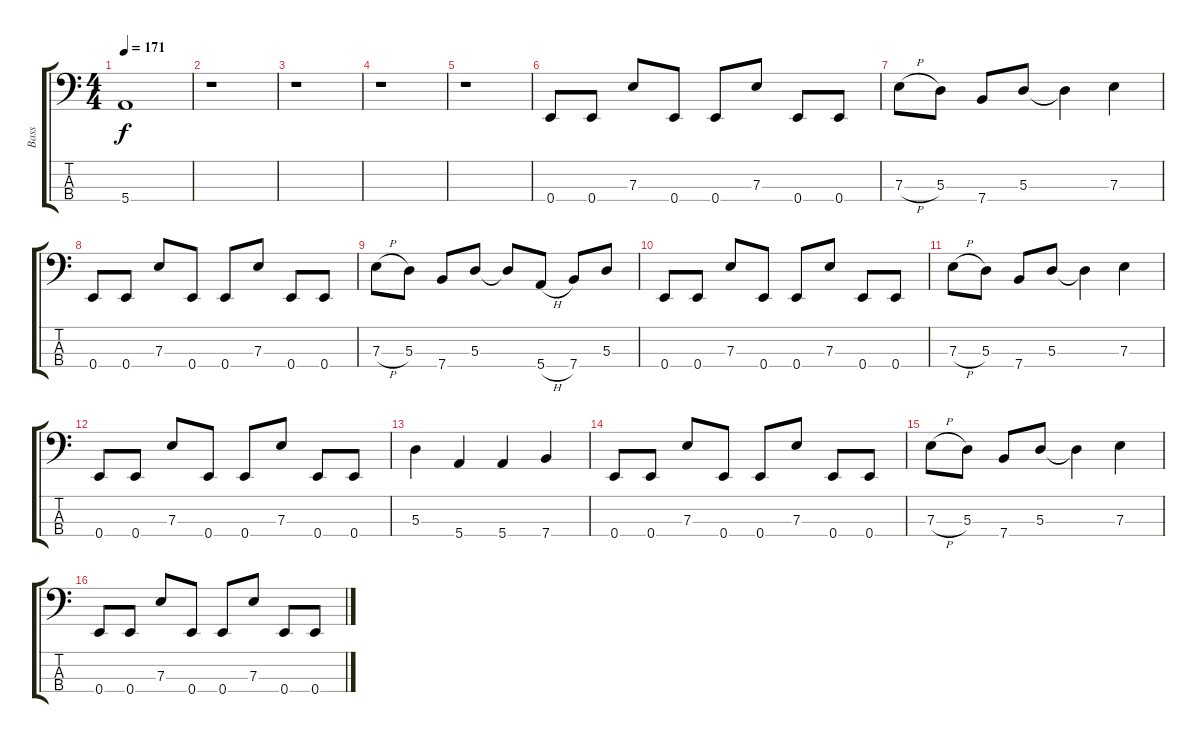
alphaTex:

\track ("Bass" "Bass") {instrument electricbasspick}
\staff {score tabs}
\tuning (G2 D2 A1 E1) {hide}
\ts (4 4)
\tempo 171
\clef f4
\ks c
5.4{t}.1{dy f} |
r.1 |
r.1 |
r.1 |
r.1 |
0.4.8 0.4.8 7.3.8 0.4.8 0.4.8 7.3.8 0.4.8 0.4.8 |
7.3{h}.8 5.3.8 7.4.8 5.3.8 5.3{t}.4 7.3.4 |
0.4.8 0.4.8 7.3.8 0.4.8 0.4.8 7.3.8 0.4.8 0.4.8 |
7.3{h}.8 5.3.8 7.4.8 5.3.8 5.3{t}.8 5.4{h}.8 7.4.8 5.3.8 |
0.4.8 0.4.8 7.3.8 0.4.8 0.4.8 7.3.8 0.4.8 0.4.8 |
7.3{h}.8 5.3.8 7.4.8 5.3.8 5.3{t}.4 7.3.4 |
0.4.8 0.4.8 7.3.8 0.4.8 0.4.8 7.3.8 0.4.8 0.4.8 |
5.3.4 5.4.4 5.4.4 7.4.4 |
0.4.8 0.4.8 7.3.8 0.4.8 0.4.8 7.3.8 0.4.8 0.4.8 |
7.3{h}.8 5.3.8 7.4.8 5.3.8 5.3{t}.4 7.3.4 |
0.4.8 0.4.8 7.3.8 0.4.8 0.4.8 7.3.8 0.4.8 0.4.8
